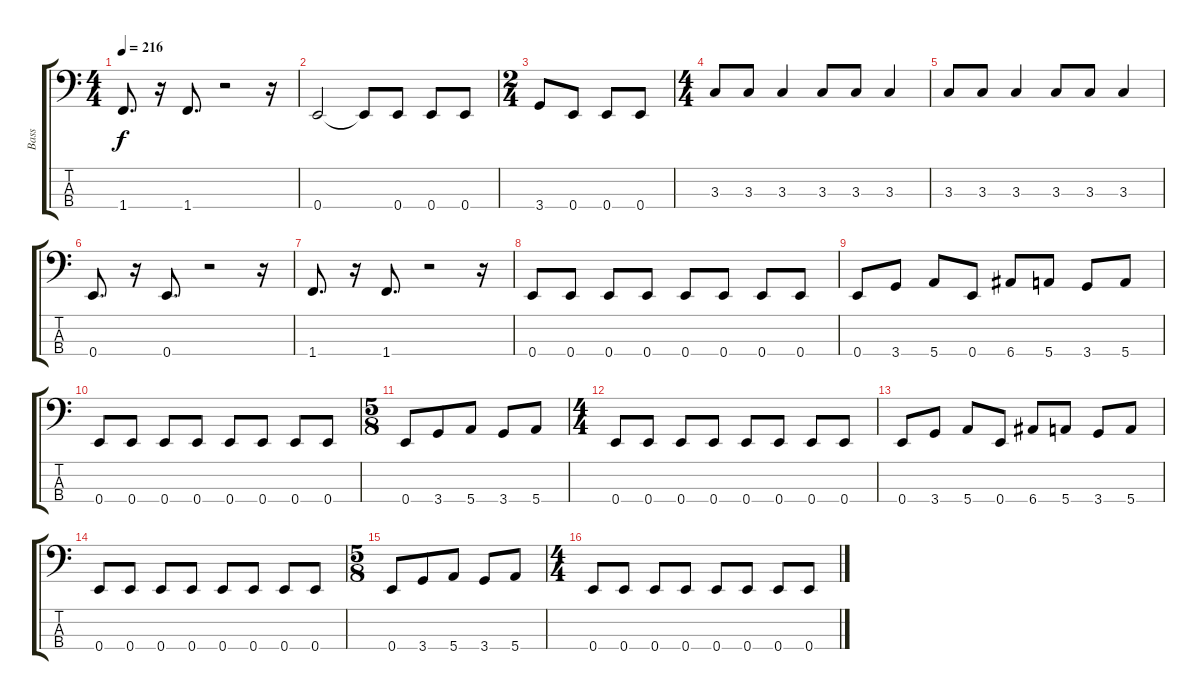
\track ("Bass" "Bass") {instrument electricbassfinger}
\staff {score tabs}
\tuning (G2 D2 A1 E1) {hide}
\ts (4 4)
\tempo 216
\clef f4
\ks c
1.4.8{d dy f} r.16 1.4.8{d} r.2 r.16 |
0.4.2 0.4{t}.8 0.4.8 0.4.8 0.4.8 |
\ts (2 4)
3.4.8 0.4.8 0.4.8 0.4.8 |
\ts (4 4)
3.3.8 3.3.8 3.3.4 3.3.8 3.3.8 3.3.4 |
3.3.8 3.3.8 3.3.4 3.3.8 3.3.8 3.3.4 |
0.4.8{d} r.16 0.4.8{d} r.2 r.16 |
1.4.8{d} r.16 1.4.8{d} r.2 r.16 |
0.4.8 0.4.8 0.4.8 0.4.8 0.4.8 0.4.8 0.4.8 0.4.8 |
0.4.8 3.4.8 5.4.8 0.4.8 6.4.8 5.4.8 3.4.8 5.4.8 |
0.4.8 0.4.8 0.4.8 0.4.8 0.4.8 0.4.8 0.4.8 0.4.8 |
\ts (5 8)
0.4.8 3.4.8 5.4.8 3.4.8 5.4.8 |
\ts (4 4)
0.4.8 0.4.8 0.4.8 0.4.8 0.4.8 0.4.8 0.4.8 0.4.8 |
0.4.8 3.4.8 5.4.8 0.4.8 6.4.8 5.4.8 3.4.8 5.4.8 |
0.4.8 0.4.8 0.4.8 0.4.8 0.4.8 0.4.8 0.4.8 0.4.8 |
\ts (5 8)
0.4.8 3.4.8 5.4.8 3.4.8 5.4.8 |
\ts (4 4)
0.4.8 0.4.8 0.4.8 0.4.8 0.4.8 0.4.8 0.4.8 0.4.8
